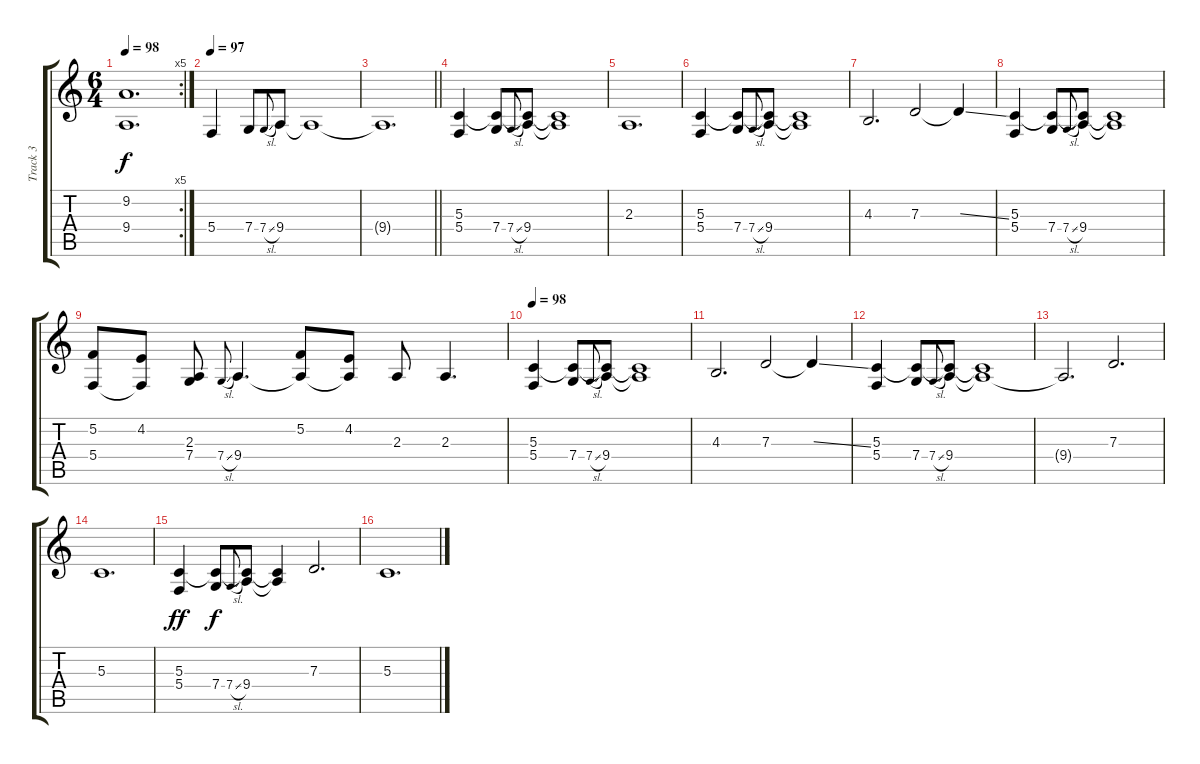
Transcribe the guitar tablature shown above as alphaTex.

\track ("Track 3" "Track 3") {instrument trombone}
\staff {score tabs}
\tuning (E4 C4 G3 C3 G2 C2) {hide}
\rc 5
\ts (6 4)
\tempo 98
\clef g2
\ks c
(9.2 9.4{t}).1{d dy f} |
\tempo 97
5.4.4 7.4.8 7.4{sl}.8{gr onbeat} 9.4.8 9.4{t}.1 |
\barLineRight lightlight
9.4{t}.1{d} |
(5.3 5.4).4 (5.3{t} 7.4).8 7.4{sl}.8{gr onbeat} (5.3{t} 9.4).8 (5.3{t} 9.4{t}).1 |
2.3.1{d} |
(5.3 5.4).4 (5.3{t} 7.4).8 7.4{sl}.8{gr onbeat} (5.3{t} 9.4).8 (5.3{t} 9.4{t}).1 |
4.3.2{d} 7.3.2 7.3{ss t}.4 |
(5.3 5.4).4 (5.3{t} 7.4).8 7.4{sl}.8{gr onbeat} (5.3{t} 9.4).8 (5.3{t} 9.4{t}).1 |
(5.2 5.4).8 (4.2 5.4{t}).8 (2.3 7.4).8 7.4{sl}.8{gr onbeat} 9.4.4{d} (5.2 9.4{t}).8 (4.2 9.4{t}).8 2.3.8 2.3.4{d} |
\tempo 98
(5.3 5.4).4 (5.3{t} 7.4).8 7.4{sl}.8{gr onbeat} (5.3{t} 9.4).8 (5.3{t} 9.4{t}).1 |
4.3.2{d} 7.3.2 7.3{ss t}.4 |
(5.3 5.4).4 (5.3{t} 7.4).8 7.4{sl}.8{gr onbeat} (5.3{t} 9.4).8 (5.3{t} 9.4{t}).1 |
9.4{t}.2{d} 7.3.2{d} |
5.3.1{d} |
(5.3 5.4).4{dy ff} (5.3{t} 7.4).8{dy f} 7.4{sl}.8{gr onbeat} (5.3{t} 9.4).8 (5.3{t} 9.4{t}).4 7.3.2{d} |
5.3.1{d}
